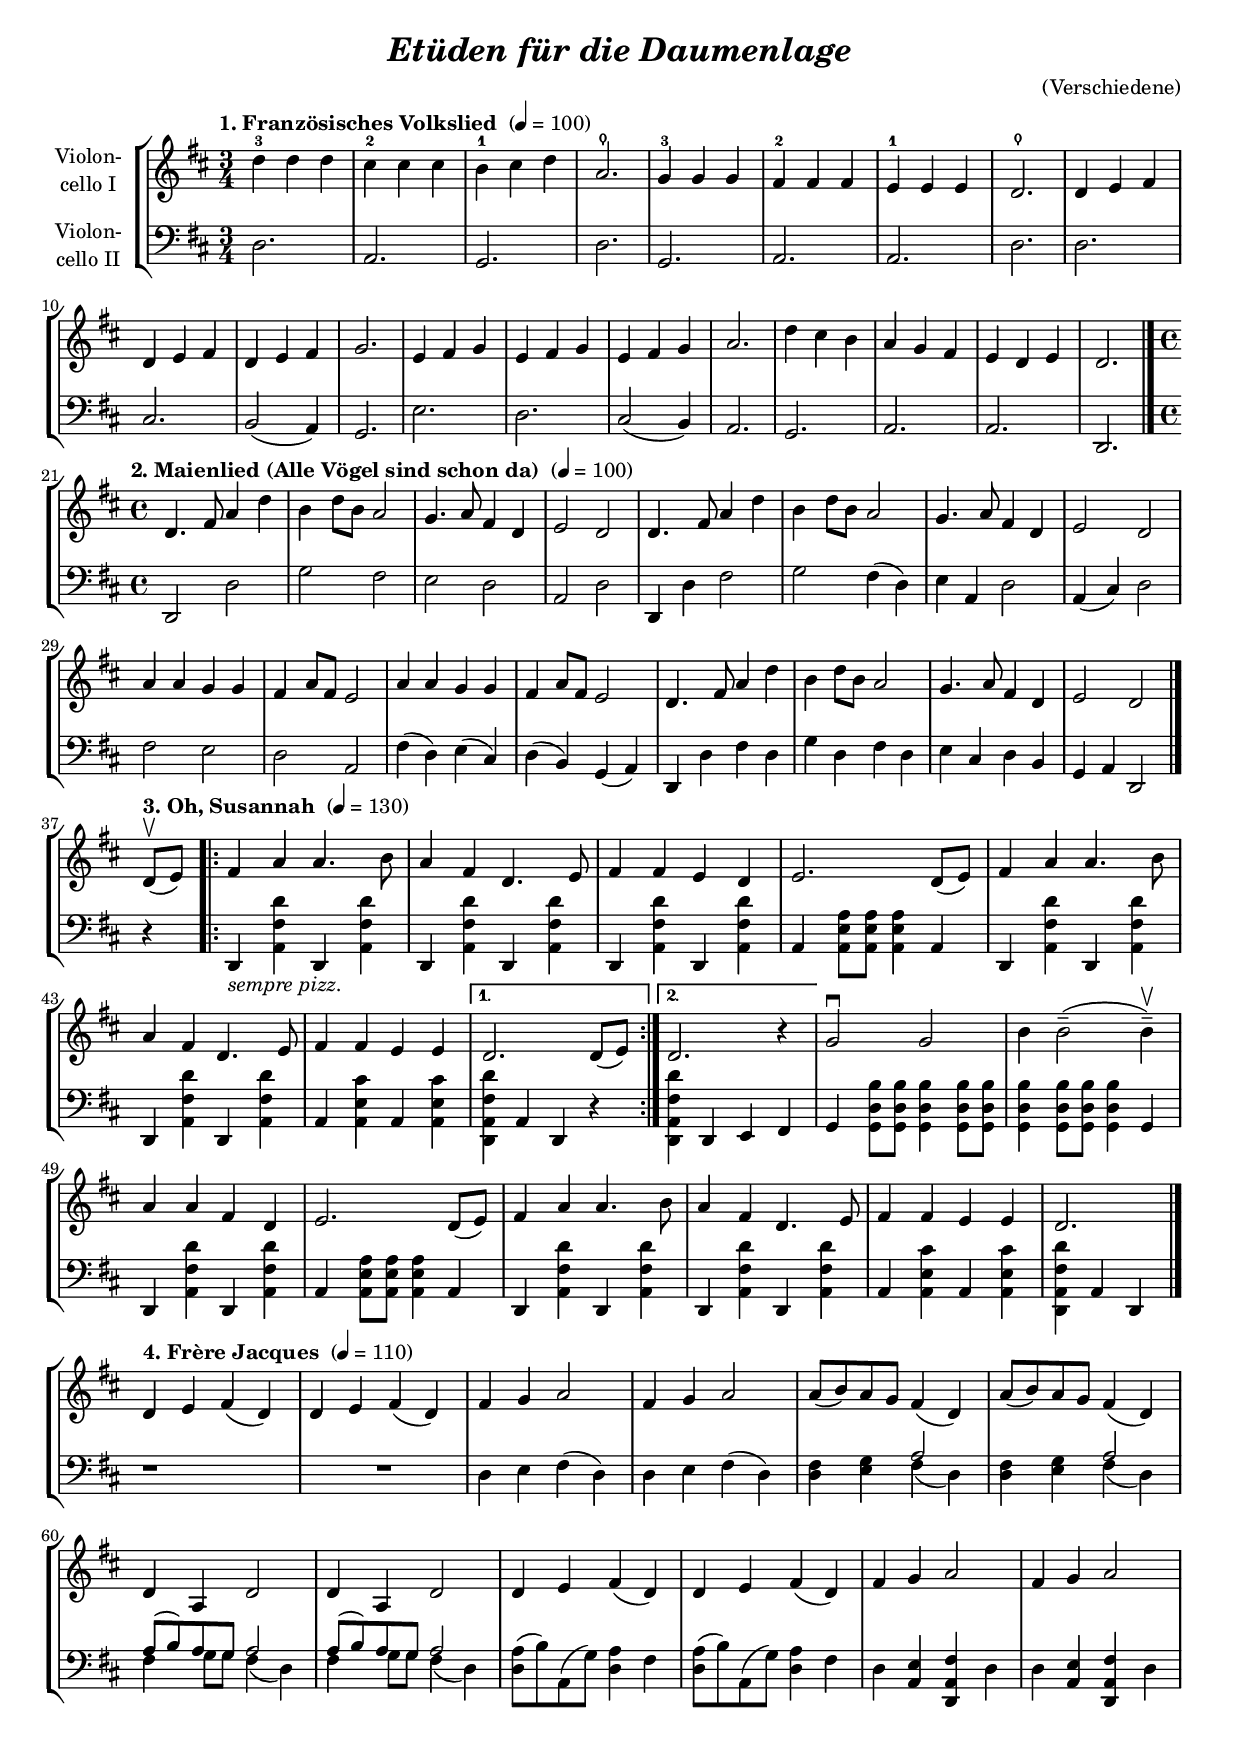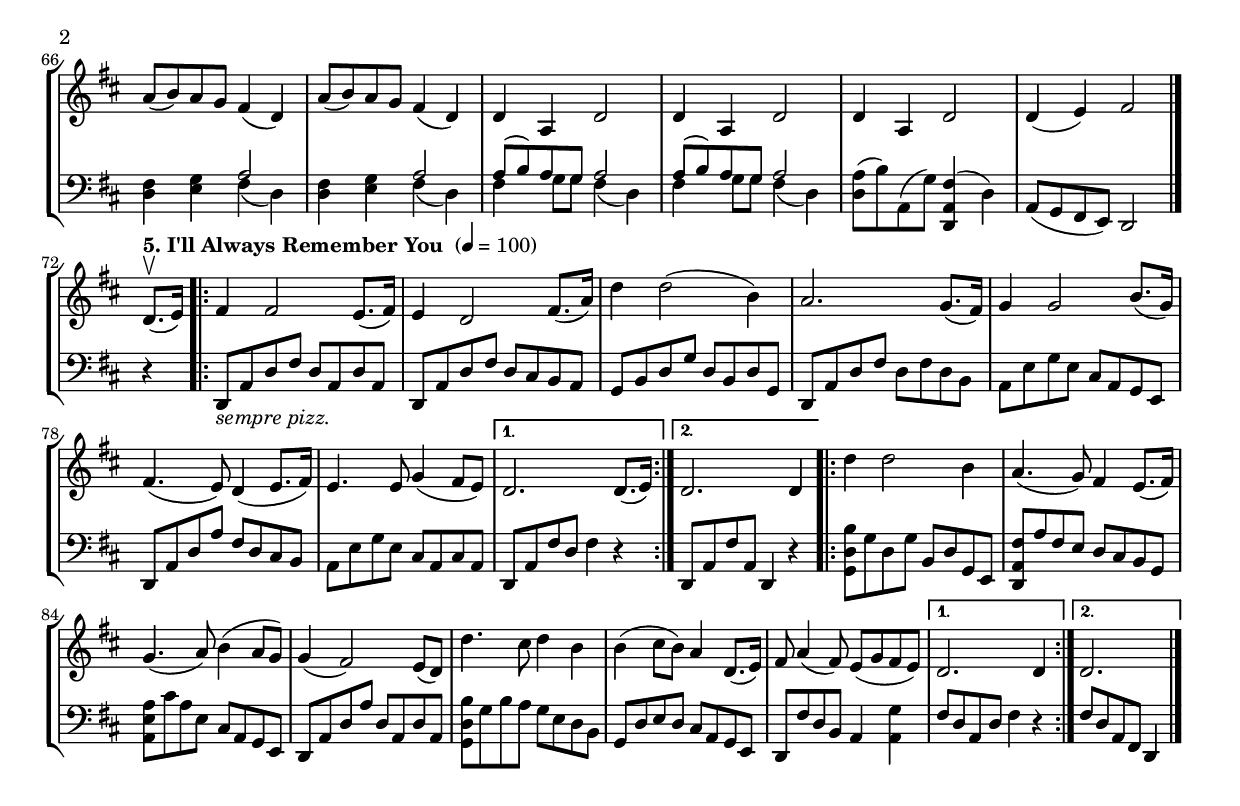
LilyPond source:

\version "2.14.2"
\include "deutsch.ly"

#(set-global-staff-size 18)

\header {
  title     = \markup \bold \italic "Etüden für die Daumenlage"
  composer  = "(Verschiedene)"
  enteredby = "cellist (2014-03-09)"
}

voiceconsts = {
  \key d \major
  %\numericTimeSignature
  \compressFullBarRests
}

mihi = "clarinet"
milo = "bassoon"

introa = {
            \tempo "1. Französisches Volkslied " 4=100
            \time 3/4
}
introb = {
            \break
            \tempo "2. Maienlied (Alle Vögel sind schon da) " 4=100
            \time 4/4
}
introc = {
            \break
            \tempo "3. Oh, Susannah " 4=130
}
introd = {
            \break
            \tempo "4. Frère Jacques " 4=110
}
introe = {
            \break
            \tempo "5. I'll Always Remember You " 4=100
}

sepi = \markup \italic "sempre pizz."

va = \relative c'' {
  \voiceconsts
  \clef "treble"

  \introa
  d4-3 d d
  cis-2 cis cis
  h-1 cis d
  a2.\thumb
  g4-3 g g

  fis-2 fis fis
  e-1 e e
  d2.\thumb
  d4 e fis
  d e fis

  d e fis
  g2.
  e4 fis g
  e fis g
  e fis g

  a2.
  d4 cis h
  a g fis
  e d e
  d2. \bar "|."

  \introb
  d4. fis8 a4 d
  h d8 h a2
  g4. a8 fis4 d
  e2 d

  d4. fis8 a4 d
  h d8 h a2
  g4. a8 fis4 d
  e2 d

  a'4 a g g
  fis a8 fis e2
  a4 a g g
  fis a8 fis e2

  d4. fis8 a4 d
  h d8 h a2
  g4.a8 fis4 d
  e2 d \bar "|."

  \introc
  \partial 4 d8(\upbow e)
  \repeat volta 2 {
    fis4 a a4. h8
    a4 fis d4. e8
    fis4 fis e d
    e2. d8( e)

    fis4 a a4. h8
    a4 fis d4. e8
    fis4 fis e e
  }
  \alternative {
    { d2. d8( e) }
    { d2. r4 }
  }

  g2\downbow g
  h4 h2(-- h4)--\upbow
  a a fis d
  e2. d8( e)

  fis4 a a4. h8
  a4 fis d4. e8
  fis4 fis e e
  d2. \bar "|."

  \introd
  \partial 1 d4 e fis( d)
  d e fis( d)
  fis g a2
  fis4 g a2
  a8( h) a g fis4( d)

  a'8( h) a g fis4( d)
  d a d2
  d4 a d2
  d4 e fis( d)

  d e fis( d)
  fis g a2
  fis4 g a2
  a8( h) a g fis4( d)
  a'8( h) a g fis4( d)

  d a d2
  d4 a d2
  d4 a d2
  d4( e) fis2 \bar "|."

  \introe
  \partial 4 d8.(\upbow e16)
  \repeat volta 2 {
    fis4 fis2 e8.( fis16)
    e4 d2 fis8.( a16)
    d4 d2( h4)
    a2. g8.( fis16)

    g4 g2 h8.( g16)
    fis4.( e8) d4( e8. fis16)
    e4.e8 g4( fis8 e)
  }
  \alternative {
    { d2. d8.( e16) }
    { d2. d4 }
  }

  \repeat volta 2 {
    \partial 1 d' d2 h4
    a4.( g8) fis4 e8.( fis16)
    g4.( a8) h4( a8 g)
    g4( fis2) e8( d)

    d'4. cis8 d4 h
    h( cis8 h) a4 d,8.( e16)
    fis8 a4( fis8) e( g fis e)
  }
  \alternative {
    { d2. d4 }
    { d2. }
  } \bar "|."
}

vb = \relative c {
  \voiceconsts
  \clef "bass"

  \introa
  d2.
  a
  g
  d'
  g,

  a
  a
  d
  d
  cis

  h2( a4)
  g2.
  e'
  d
  cis2( h4)

  a2.
  g
  a
  a
  d, \bar "|."

  \introb
  d2 d'
  g fis
  e d
  a d

  d,4 d' fis2
  g fis4( d)
  e a, d2
  a4( cis) d2

  fis e
  d a
  fis'4( d) e( cis)
  d( h) g( a)

  d, d' fis d
  g d fis d
  e cis d h
  g a d,2 \bar "|."

  \introc
  \partial 4 r4
  \repeat volta 2 {
    d4_\sepi <a' fis' d'> d, <a' fis' d'>
    d, <a' fis' d'> d, <a' fis' d'>
    d, <a' fis' d'> d, <a' fis' d'>
    a <a e' a>8 <a e' a> <a e' a>4 a

    d, <a' fis' d'> d, <a' fis' d'>
    d, <a' fis' d'> d, <a' fis' d'>
    a <a e' cis'>  a <a e' cis'>
  }
  \alternative {
    { <d, a' fis' d'> a' d, r }
    { <d a' fis' d'> d e fis }
  }

  g <g d' h'>8 <g d' h'> <g d' h'>4 <g d' h'>8 <g d' h'>
  <g d' h'>4 <g d' h'>8 <g d' h'> <g d' h'>4 g
  d <a' fis' d'> d, <a' fis' d'>
  a <a e' a>8 <a e' a> <a e' a>4 a

  d, <a' fis' d'> d, <a' fis' d'>
  d, <a' fis' d'> d, <a' fis' d'>
  a <a e' cis'>  a <a e' cis'>
  <d, a' fis' d'> a' d, \bar "|."

  \introd
  \partial 1 r1
  R1
  d'4 e fis( d)
  d e fis( d)
  <d fis> <e g> << a2 \\ { fis4( d) } >>

  <d fis> <e g> << a2 \\ { fis4( d) } >>
  << { a'8( h) a g a2 } \\ { fis4 g8 g fis4( d) } >>
  << { a'8( h) a g a2 } \\ { fis4 g8 g fis4( d) } >>
  <d a'>8( h') a,( g') <d a'>4 fis

  <d a'>8( h') a,( g') <d a'>4 fis
  d <a e'> <d, a' fis'> d'
  d <a e'> <d, a' fis'> d'
  <d fis> <e g> << a2 \\ { fis4( d) } >>
  <d fis> <e g> << a2 \\ { fis4( d) } >>

  << { a'8( h) a g a2 } \\ { fis4 g8 g fis4( d) } >>
  << { a'8( h) a g a2 } \\ { fis4 g8 g fis4( d) } >>
  <d a'>8( h') a,( g') <d, a' fis'>4( d')
  a8( g fis e) d2 \bar "|."

  \introe
  \partial 4 r4
  \repeat volta 2 {
    d8_\sepi a' d fis d a d a
    d, a' d fis d cis h a
    g h d g d h d g,
    d a' d fis d fis d h

    a e' g e cis a g e
    d a' d a' fis d cis h
    a e' g e cis a cis a
  }
  \alternative {
    { d, a' fis' d fis4 r }
    { d,8 a' fis' a, d,4 r }
  }

  \repeat volta 2 {
    \partial 1 <g d' h'>8 g' d g h, d g, e
    <d a' fis'> a'' fis e d cis h g
    <a e' a> cis' a e cis a g e
    d a' d a' d, a d a

    <g d' h'> g' h a g e d h
    g d' e d cis a g e
    d fis' d h a4 <a g'>
  }
  \alternative {
    { fis'8 d a d fis4 r }
    { fis8 d a fis d4 }
  } \bar "|."
}


music = \new StaffGroup <<
      \new Staff {
	\set Staff.midiInstrument = \mihi
	\set Staff.instrumentName = \markup \center-column { "Violon-" "cello I" }
	\transpose d d { \va }
      }

      \new Staff {
	\set Staff.midiInstrument = \milo
	\set Staff.instrumentName = \markup \center-column { "Violon-" "cello II" }
	\transpose d d { \vb }
      }
>>

\book {
  \score {
    \music
    \layout {}
  }

  \score {
    \unfoldRepeats \music

    \midi {
      \context {
        \Score
      }
    }
  }
}
